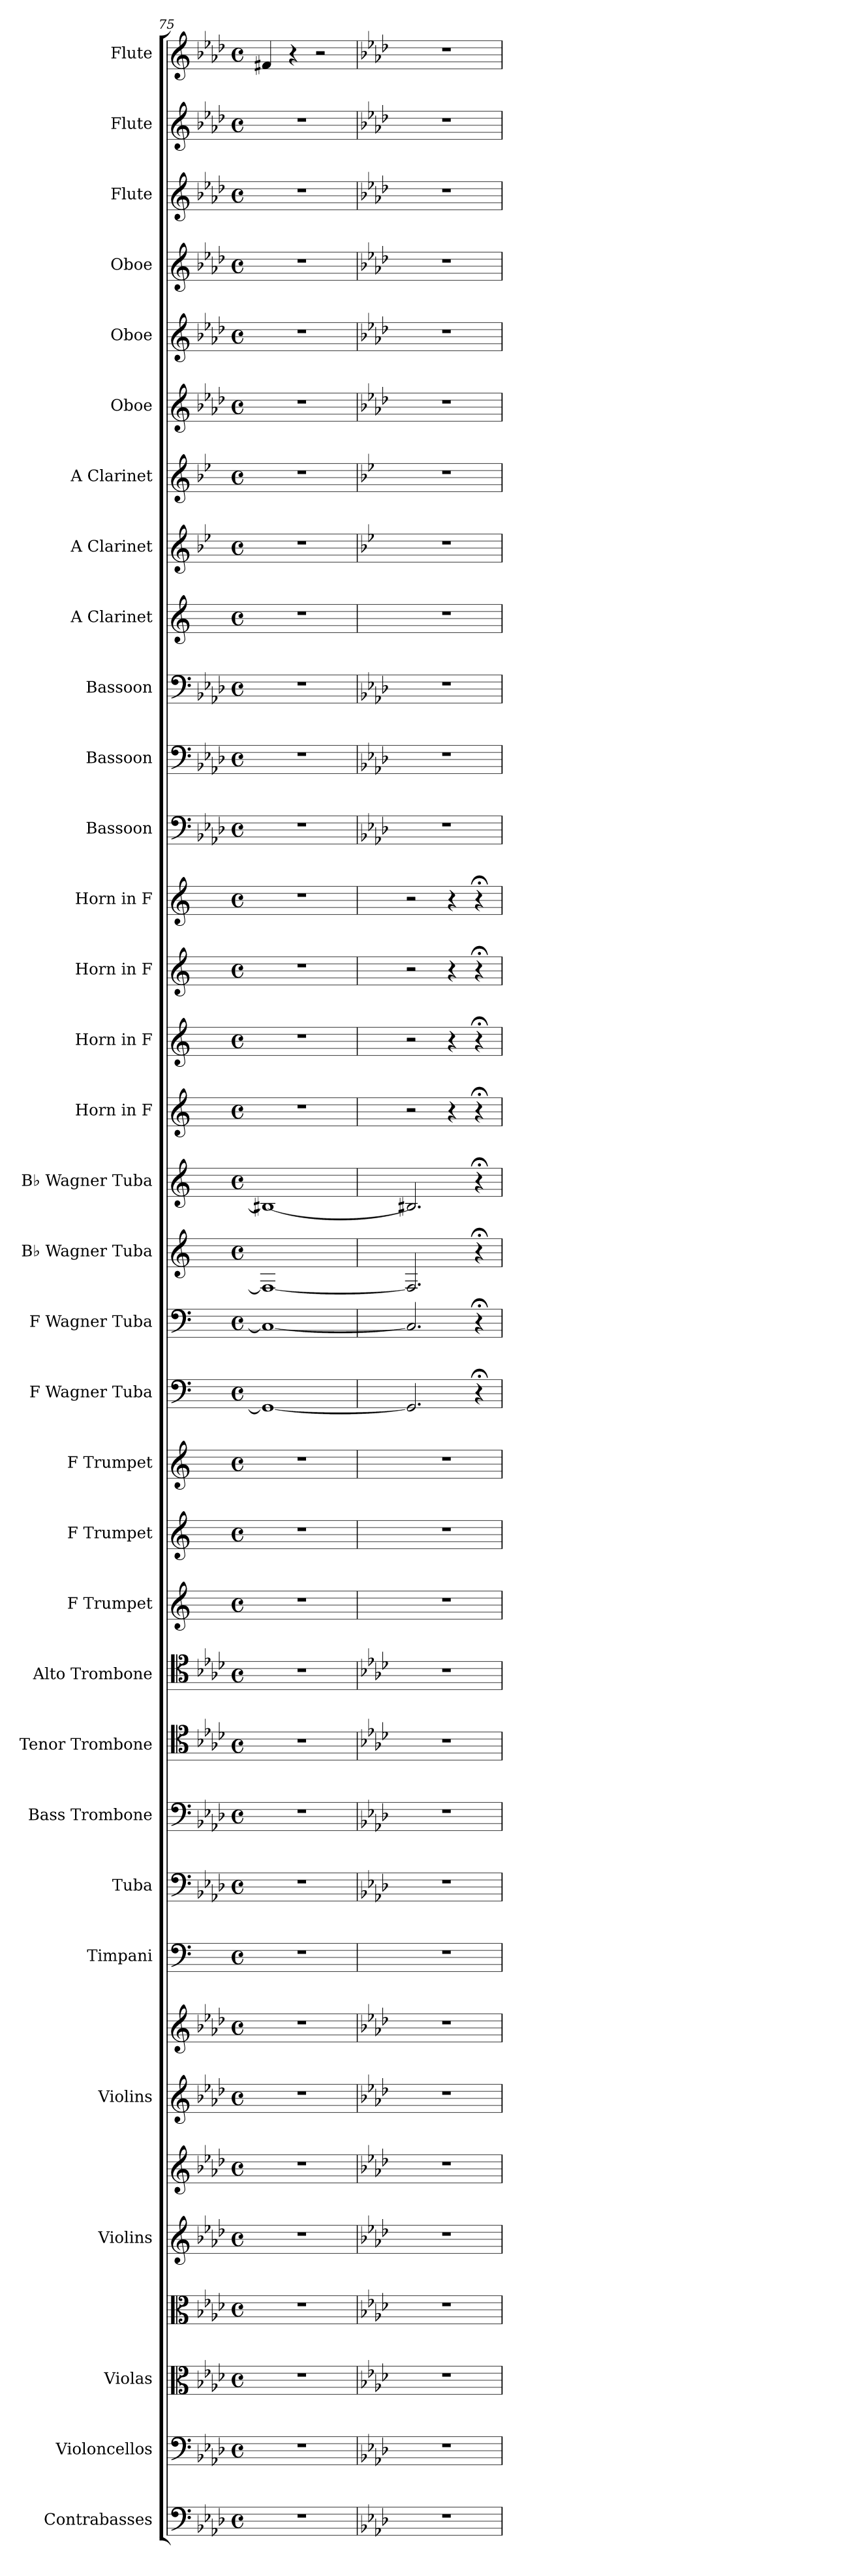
**kern	**kern	**kern	**kern	**kern	**kern	**kern	**kern	**kern	**kern	**kern	**kern	**kern	**kern	**kern	**kern	**kern	**kern	**kern	**kern	**kern	**kern	**kern	**kern	**kern	**kern	**kern	**kern	**kern	**kern	**kern	**kern	**kern	**kern	**kern	**kern
*part33	*part32	*part31	*part31	*part30	*part30	*part29	*part29	*part28	*part27	*part26	*part25	*part24	*part23	*part22	*part21	*part20	*part19	*part18	*part17	*part16	*part15	*part14	*part13	*part12	*part11	*part10	*part9	*part8	*part7	*part6	*part5	*part4	*part3	*part2	*part1
*staff36	*staff35	*staff34	*staff33	*staff32	*staff31	*staff30	*staff29	*staff28	*staff27	*staff26	*staff25	*staff24	*staff23	*staff22	*staff21	*staff20	*staff19	*staff18	*staff17	*staff16	*staff15	*staff14	*staff13	*staff12	*staff11	*staff10	*staff9	*staff8	*staff7	*staff6	*staff5	*staff4	*staff3	*staff2	*staff1
*I"Contrabasses	*I"Violoncellos	*I"Violas	*	*I"Violins	*	*I"Violins	*	*I"Timpani	*I"Tuba	*I"Bass Trombone	*I"Tenor Trombone	*I"Alto Trombone	*I"F Trumpet	*I"F Trumpet	*I"F Trumpet	*I"F Wagner Tuba	*I"F Wagner Tuba	*I"B♭ Wagner Tuba	*I"B♭ Wagner Tuba	*I"Horn in F	*I"Horn in F	*I"Horn in F	*I"Horn in F	*I"Bassoon	*I"Bassoon	*I"Bassoon	*I"A Clarinet	*I"A Clarinet	*I"A Clarinet	*I"Oboe	*I"Oboe	*I"Oboe	*I"Flute	*I"Flute	*I"Flute
*I'Cbs.	*I'Vcs.	*I'Vlas.	*	*I'Vlns.	*	*I'Vlns.	*	*I'Timp.	*I'Tba.	*I'B. Tbn.	*I'T. Tbn.	*I'A. Tbn.	*I'F Tpt.	*I'F Tpt.	*I'F Tpt.	*I'F Wag. Tu.	*I'F Wag. Tu.	*I'B♭ Wag. Tu.	*I'B♭ Wag. Tu.	*	*	*	*	*I'Bsn.	*I'Bsn.	*I'Bsn.	*I'A Cl.	*I'A Cl.	*I'A Cl.	*I'Ob.	*I'Ob.	*I'Ob.	*I'Fl.	*I'Fl.	*I'Fl.
*clefF4	*clefF4	*clefC3	*clefC3	*clefG2	*clefG2	*clefG2	*clefG2	*clefF4	*clefF4	*clefF4	*clefC4	*clefC4	*clefG2	*clefG2	*clefG2	*clefF4	*clefF4	*clefG2	*clefG2	*clefG2	*clefG2	*clefG2	*clefG2	*clefF4	*clefF4	*clefF4	*clefG2	*clefG2	*clefG2	*clefG2	*clefG2	*clefG2	*clefG2	*clefG2	*clefG2
*ITrd7c12	*	*	*	*	*	*	*	*	*	*	*	*	*ITrd-3c-5	*ITrd-3c-5	*ITrd-3c-5	*ITrd4c7	*ITrd4c7	*ITrd1c2	*ITrd1c2	*ITrd4c7	*ITrd4c7	*ITrd4c7	*ITrd4c7	*	*	*	*ITrd1c2	*ITrd1c2	*ITrd1c2	*	*	*	*	*	*
*k[b-e-a-d-]	*k[b-e-a-d-]	*k[b-e-a-d-]	*k[b-e-a-d-]	*k[b-e-a-d-]	*k[b-e-a-d-]	*k[b-e-a-d-]	*k[b-e-a-d-]	*k[]	*k[b-e-a-d-]	*k[b-e-a-d-]	*k[b-e-a-d-]	*k[b-e-a-d-]	*k[b-]	*k[b-]	*k[b-]	*k[b-]	*k[b-]	*k[b-e-]	*k[b-e-]	*k[b-]	*k[b-]	*k[b-]	*k[b-]	*k[b-e-a-d-]	*k[b-e-a-d-]	*k[b-e-a-d-]	*k[b-e-]	*k[b-e-a-d-]	*k[b-e-a-d-]	*k[b-e-a-d-]	*k[b-e-a-d-]	*k[b-e-a-d-]	*k[b-e-a-d-]	*k[b-e-a-d-]	*k[b-e-a-d-]
*M4/4	*M4/4	*M4/4	*M4/4	*M4/4	*M4/4	*M4/4	*M4/4	*M4/4	*M4/4	*M4/4	*M4/4	*M4/4	*M4/4	*M4/4	*M4/4	*M4/4	*M4/4	*M4/4	*M4/4	*M4/4	*M4/4	*M4/4	*M4/4	*M4/4	*M4/4	*M4/4	*M4/4	*M4/4	*M4/4	*M4/4	*M4/4	*M4/4	*M4/4	*M4/4	*M4/4
*met(c)	*met(c)	*met(c)	*met(c)	*met(c)	*met(c)	*met(c)	*met(c)	*met(c)	*met(c)	*met(c)	*met(c)	*met(c)	*met(c)	*met(c)	*met(c)	*met(c)	*met(c)	*met(c)	*met(c)	*met(c)	*met(c)	*met(c)	*met(c)	*met(c)	*met(c)	*met(c)	*met(c)	*met(c)	*met(c)	*met(c)	*met(c)	*met(c)	*met(c)	*met(c)	*met(c)
=75	=75	=75	=75	=75	=75	=75	=75	=75	=75	=75	=75	=75	=75	=75	=75	=75	=75	=75	=75	=75	=75	=75	=75	=75	=75	=75	=75	=75	=75	=75	=75	=75	=75	=75	=75
1r	1r	1r	1r	1r	1r	1r	1r	1r	1r	1r	1r	1r	1r	1r	1r	1CC_	1FF#_	1En_	1A#X_	1r	1r	1r	1r	1r	1r	1r	1r	1r	1r	1r	1r	1r	1r	1r	4f#X/
.	.	.	.	.	.	.	.	.	.	.	.	.	.	.	.	.	.	.	.	.	.	.	.	.	.	.	.	.	.	.	.	.	.	.	4r
.	.	.	.	.	.	.	.	.	.	.	.	.	.	.	.	.	.	.	.	.	.	.	.	.	.	.	.	.	.	.	.	.	.	.	2r
=76	=76	=76	=76	=76	=76	=76	=76	=76	=76	=76	=76	=76	=76	=76	=76	=76	=76	=76	=76	=76	=76	=76	=76	=76	=76	=76	=76	=76	=76	=76	=76	=76	=76	=76	=76
*	*	*	*	*	*	*	*	*	*k[b-e-a-d-]	*	*k[b-e-a-d-]	*k[b-e-a-d-]	*	*	*	*	*	*	*	*	*	*	*	*	*	*	*	*	*	*	*	*	*	*	*
1r	1r	1r	1r	1r	1r	1r	1r	1r	1r	1r	1r	1r	1r	1r	1r	2.CC/]	2.FF#/]	2.En/]	2.A#X/]	2r	2r	2r	2r	1r	1r	1r	1r	1r	1r	1r	1r	1r	1r	1r	1r
.	.	.	.	.	.	.	.	.	.	.	.	.	.	.	.	.	.	.	.	4r	4r	4r	4r	.	.	.	.	.	.	.	.	.	.	.	.
.	.	.	.	.	.	.	.	.	.	.	.	.	.	.	.	4r;<	4r;<	4r;<	4r;<	4r;<	4r;<	4r;<	4r;<	.	.	.	.	.	.	.	.	.	.	.	.
=	=	=	=	=	=	=	=	=	=	=	=	=	=	=	=	=	=	=	=	=	=	=	=	=	=	=	=	=	=	=	=	=	=	=	=
*-	*-	*-	*-	*-	*-	*-	*-	*-	*-	*-	*-	*-	*-	*-	*-	*-	*-	*-	*-	*-	*-	*-	*-	*-	*-	*-	*-	*-	*-	*-	*-	*-	*-	*-	*-
